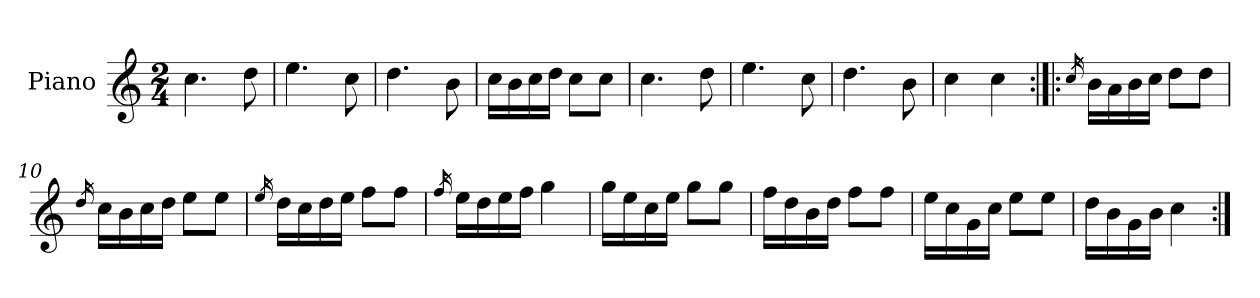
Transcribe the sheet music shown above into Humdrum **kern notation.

**kern
*part1
*staff1
*I"Piano
*I'Pno.
*clefG2
*k[]
*M2/4
=1
4.cc\
8dd\
=2
4.ee\
8cc\
=3
4.dd\
8b\
=4
16cc\LL
16b\
16cc\
16dd\JJ
8cc\L
8cc\J
=5
4.cc\
8dd\
=6
4.ee\
8cc\
=7
4.dd\
8b\
=8
4cc\
4cc\
=9:|!|:
16qcc/
16b\LL
16a\
16b\
16cc\JJ
8dd\L
8dd\J
=10
16qdd/
16cc\LL
16b\
16cc\
16dd\JJ
8ee\L
8ee\J
=11
16qee/
16dd\LL
16cc\
16dd\
16ee\JJ
8ff\L
8ff\J
=12
16qff/
16ee\LL
16dd\
16ee\
16ff\JJ
4gg\
=13
16gg\LL
16ee\
16cc\
16ee\JJ
8gg\L
8gg\J
=14
16ff\LL
16dd\
16b\
16dd\JJ
8ff\L
8ff\J
=15
16ee\LL
16cc\
16g\
16cc\JJ
8ee\L
8ee\J
=16
16dd\LL
16b\
16g\
16b\JJ
4cc\
=:|!
*-
